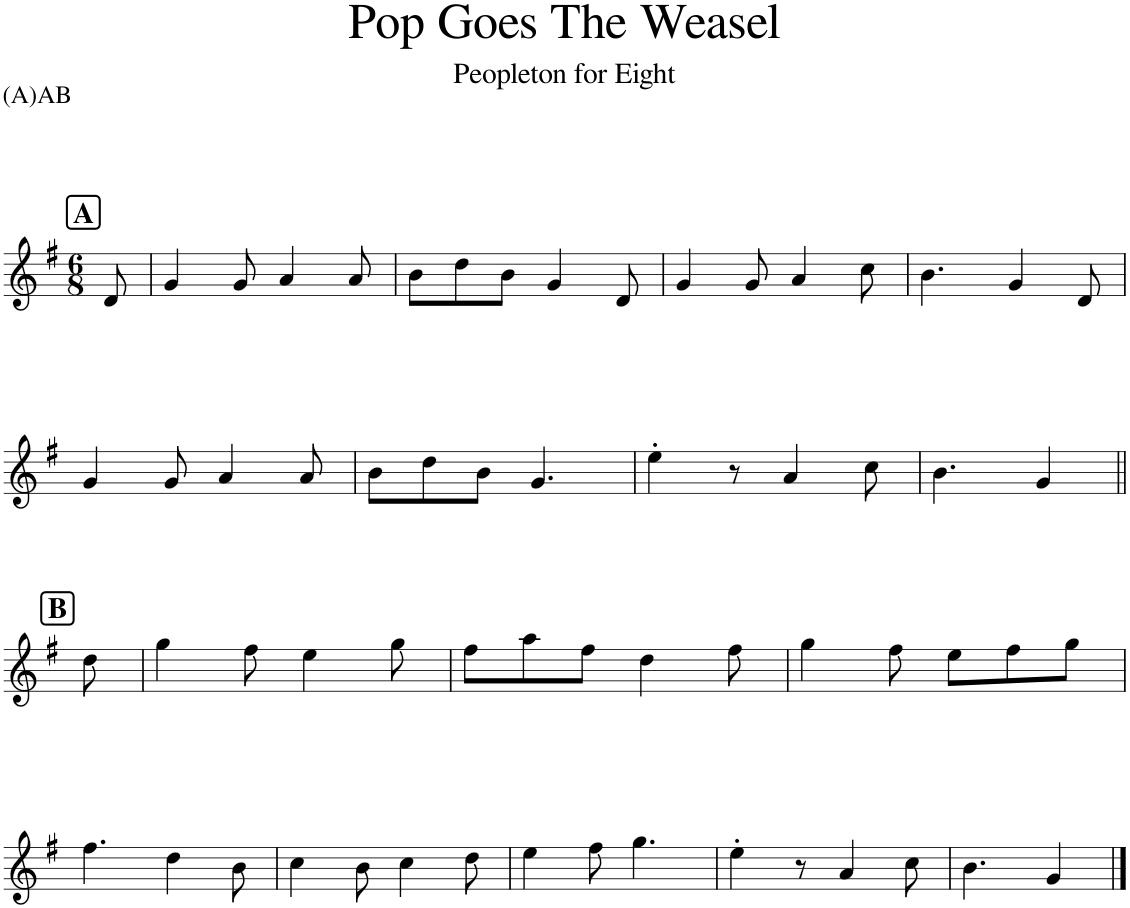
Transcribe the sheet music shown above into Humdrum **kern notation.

**kern
*part1
*staff1
*I"Piano
*I'Pno
*clefG2
*k[f#]
*G:
*M6/8
!!LO:REH:place=s1:a:B:cj:fs=14:t=A
=1
8d/
=2
4g/
8g/
4a/
8a/
=3
8b\L
8dd\
8b\J
4g/
8d/
=4
4g/
8g/
4a/
8cc\
=5
4.b\
4g/
8d/
!!LO:LB:g=z
=6
4g/
8g/
4a/
8a/
=7
8b\L
8dd\
8b\J
4.g/
=8
4ee'\
8r
4a/
8cc\
=9
4.b\
4g/
!!LO:LB:g=z
!!LO:REH:place=s1:a:B:cj:fs=14:t=B
=10||
8dd\
=11
4gg\
8ff#\
4ee\
8gg\
=12
8ff#\L
8aa\
8ff#\J
4dd\
8ff#\
=13
4gg\
8ff#\
8ee\L
8ff#\
8gg\J
!!LO:LB:g=z
=14
4.ff#\
4dd\
8b\
=15
4cc\
8b\
4cc\
8dd\
=16
4ee\
8ff#\
4.gg\
=17
4ee'\
8r
4a/
8cc\
=18
4.b\
4g/
==
*-
